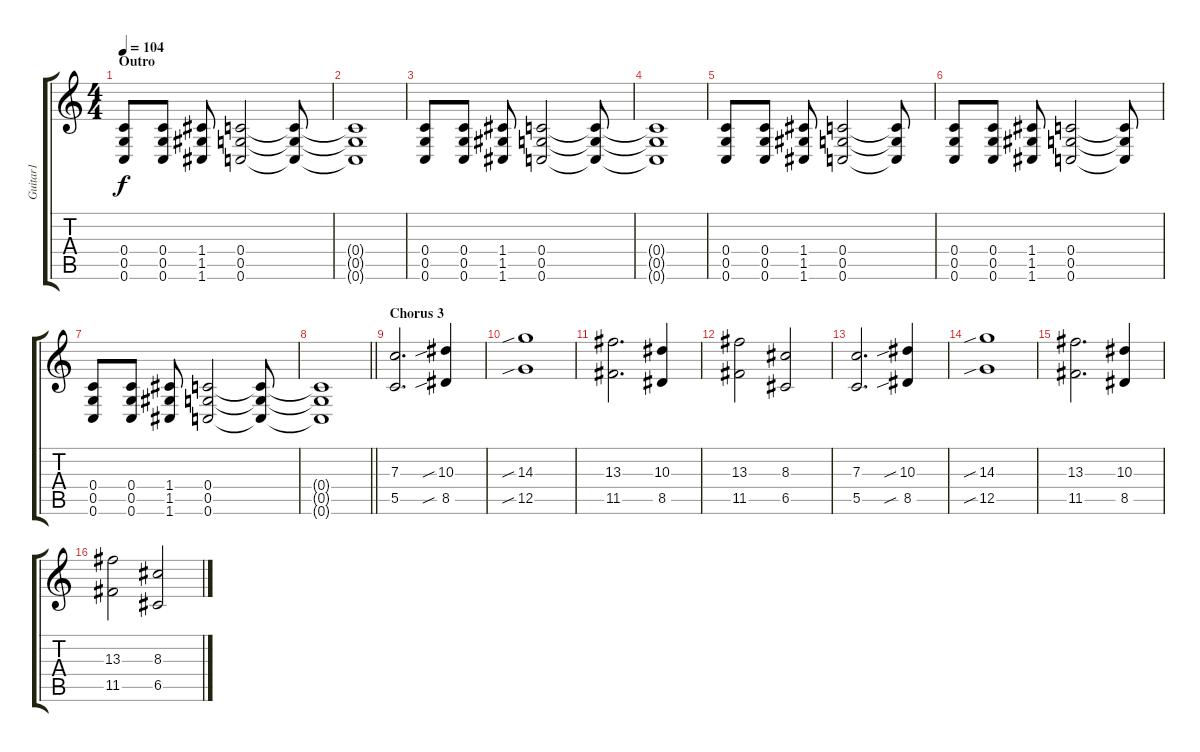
\track ("Guitar1" "Guitar1") {instrument distortionguitar}
\staff {score tabs}
\tuning (D4 A3 F3 C3 G2 C2) {hide}
\ts (4 4)
\section ("" "Outro")
\tempo 104
\clef g2
\ks c
(0.4 0.5 0.6).8{dy f} (0.4 0.5 0.6).8 (1.4 1.5 1.6).8 (0.4 0.5 0.6).2 (0.4{t} 0.5{t} 0.6{t}).8 |
(0.4{t} 0.5{t} 0.6{t}).1 |
(0.4 0.5 0.6).8 (0.4 0.5 0.6).8 (1.4 1.5 1.6).8 (0.4 0.5 0.6).2 (0.4{t} 0.5{t} 0.6{t}).8 |
(0.4{t} 0.5{t} 0.6{t}).1 |
(0.4 0.5 0.6).8 (0.4 0.5 0.6).8 (1.4 1.5 1.6).8 (0.4 0.5 0.6).2 (0.4{t} 0.5{t} 0.6{t}).8 |
(0.4 0.5 0.6).8 (0.4 0.5 0.6).8 (1.4 1.5 1.6).8 (0.4 0.5 0.6).2 (0.4{t} 0.5{t} 0.6{t}).8 |
(0.4 0.5 0.6).8 (0.4 0.5 0.6).8 (1.4 1.5 1.6).8 (0.4 0.5 0.6).2 (0.4{t} 0.5{t} 0.6{t}).8 |
\barLineRight lightlight
(0.4{t} 0.5{t} 0.6{t}).1 |
\section ("" "Chorus 3")
(7.3 5.5).2{d} (10.3{sib} 8.5{sib}).4 |
(14.3{sib} 12.5{sib}).1 |
(13.3 11.5).2{d} (10.3 8.5).4 |
(13.3 11.5).2 (8.3 6.5).2 |
(7.3 5.5).2{d} (10.3{sib} 8.5{sib}).4 |
(14.3{sib} 12.5{sib}).1 |
(13.3 11.5).2{d} (10.3 8.5).4 |
(13.3 11.5).2 (8.3 6.5).2
